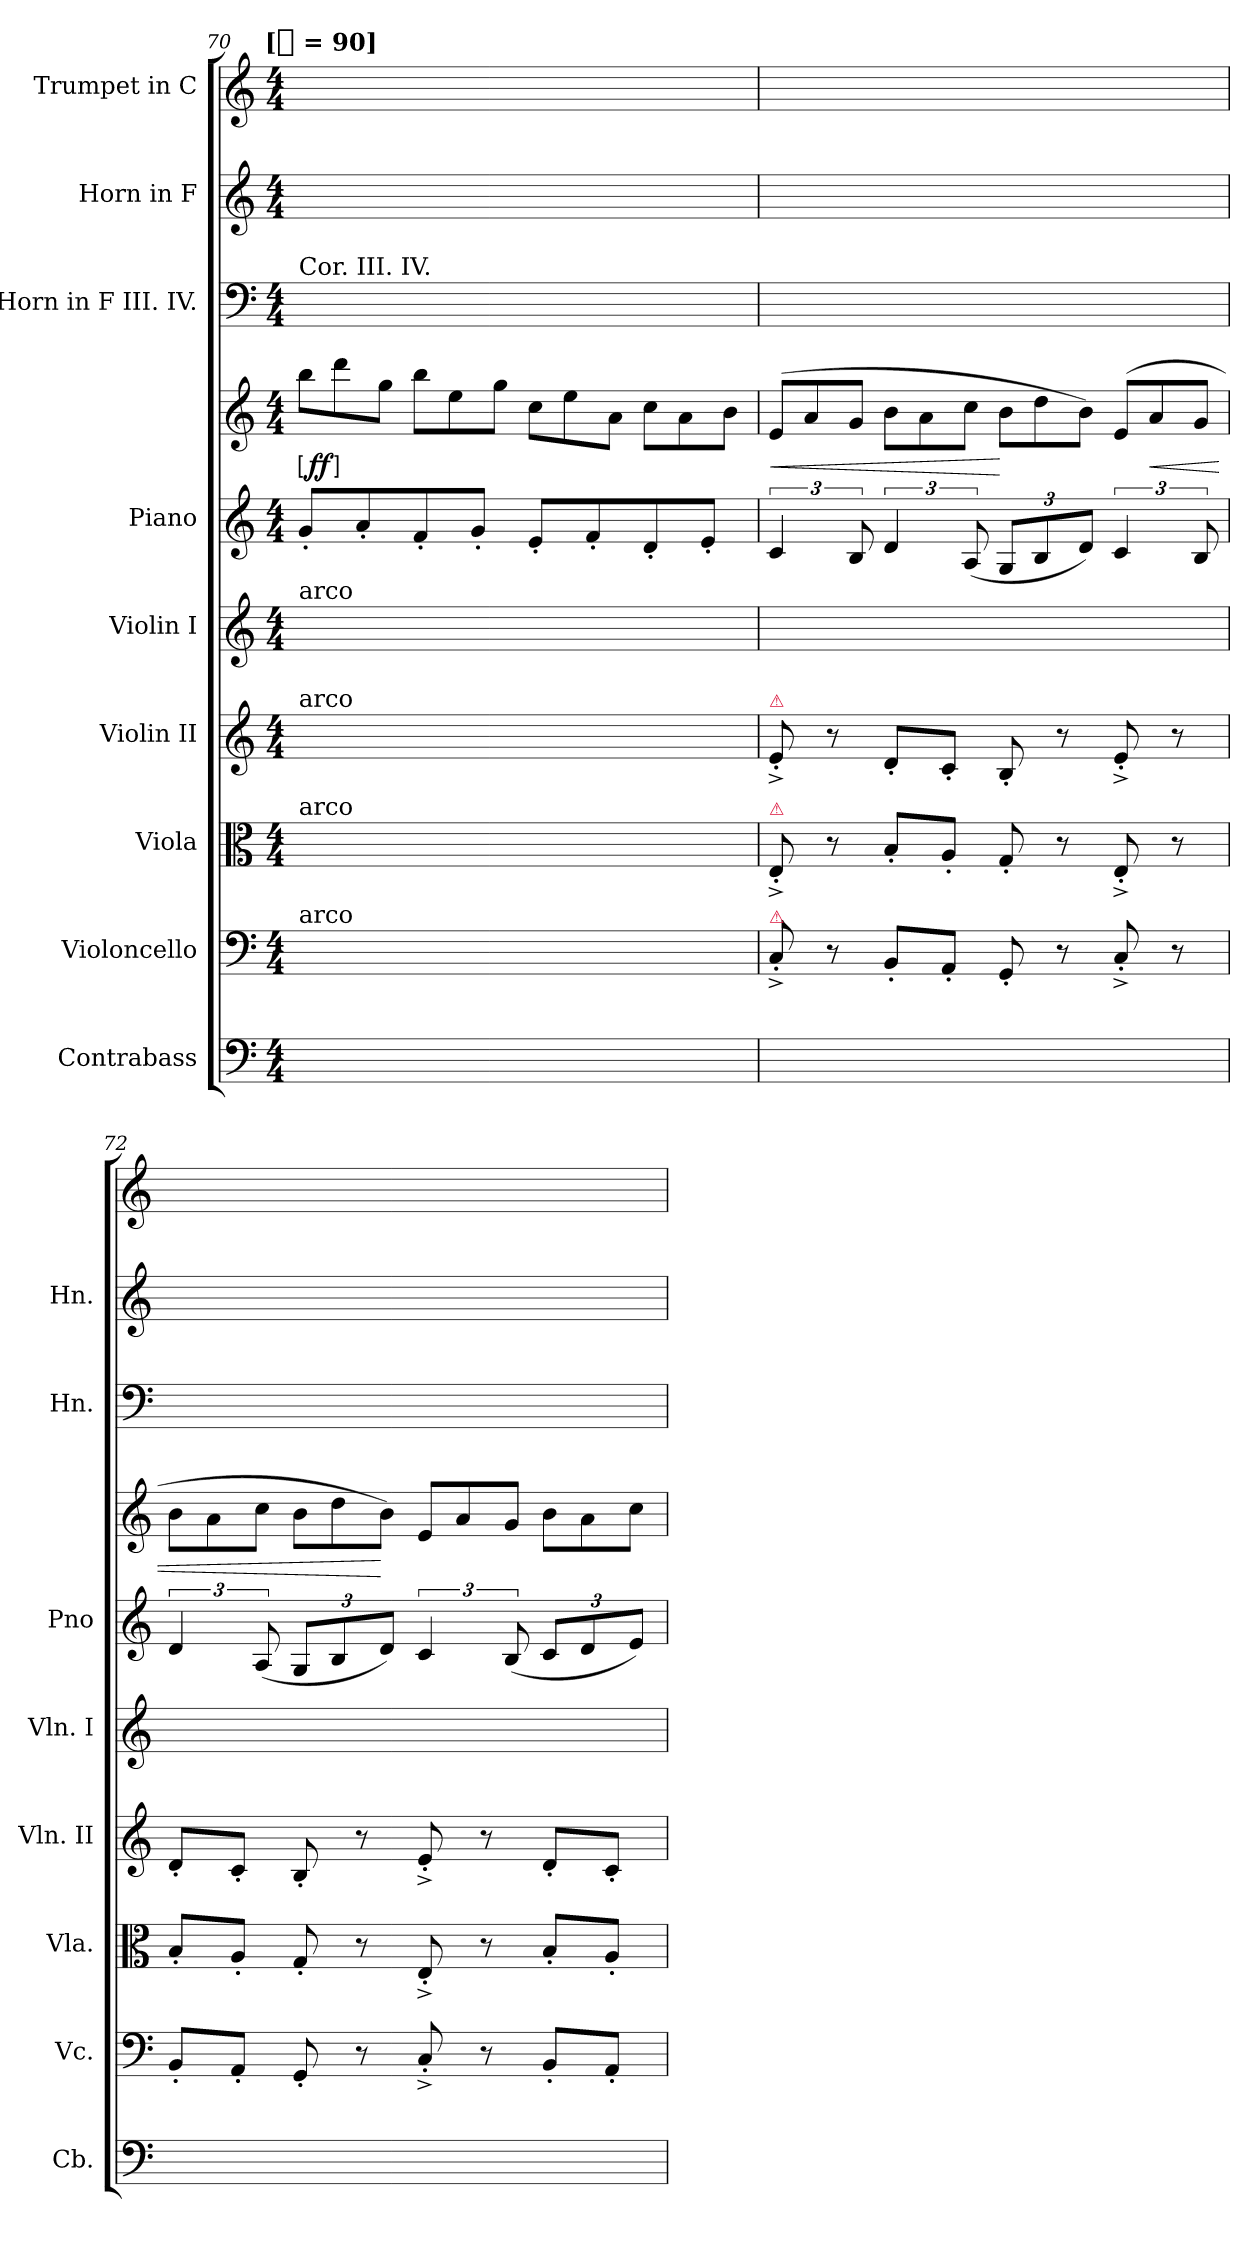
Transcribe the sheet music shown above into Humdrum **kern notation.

**kern	**kern	**kern	**kern	**kern	**kern	**kern	**dynam	**kern	**kern	**kern
*part9	*part8	*part7	*part6	*part5	*part4	*part4	*part4	*part3	*part2	*part1
*staff10	*staff9	*staff8	*staff7	*staff6	*staff5	*staff4	*staff4/5	*staff3	*staff2	*staff1
*I"Contrabass	*I"Violoncello	*I"Viola	*I"Violin II	*I"Violin I	*I"Piano	*	*	*I"Horn in F III. IV.	*I"Horn in F	*I"Trumpet in C
*I'Cb.	*I'Vc.	*I'Vla.	*I'Vln. II	*I'Vln. I	*I'Pno	*	*	*I'Hn.	*I'Hn.	*
*clefF4	*clefF4	*clefC3	*clefG2	*clefG2	*clefG2	*clefG2	*	*clefF4	*clefG2	*clefG2
*ITrd7c12	*	*	*	*	*	*	*	*ITrd4c7	*ITrd4c7	*
*k[]	*k[]	*k[]	*k[]	*k[]	*k[]	*k[]	*	*	*	*k[]
*C:	*C:	*C:	*C:	*C:	*C:	*C:	*	*	*	*C:
!!LO:TX:omd:t=[[half] = 90]
*M4/4	*M4/4	*M4/4	*M4/4	*M4/4	*M4/4	*M4/4	*	*M4/4	*M4/4	*M4/4
*MM180	*MM180	*MM180	*MM180	*MM180	*MM180	*MM180	*	*MM180	*MM180	*MM180
*	*	*	*	*	*	*Xtuplet	*	*	*	*
=70	=70	=70	=70	=70	=70	=70	=70	=70	=70	=70
!	!	!	!	!	!	!	!	!LO:TX:a:t=Cor. III. IV.	!	!
!	!	!	!	!LO:TX:a:t=arco	!	!	!	!	!	!
!	!	!	!LO:TX:a:t=arco	!	!	!	!	!	!	!
!	!	!LO:TX:a:t=arco	!	!	!	!	!	!	!	!
!	!LO:TX:a:t=arco	!	!	!	!	!	!	!	!	!
!	!	!	!	!	!	!	!LO:DY:ed=brack	!	!	!
1ryy	4ryy	4ryy	4ryy	4ryy	8g'L	12bbL	ff	4ryy	1ryy	1ryy
.	.	.	.	.	.	12ddd	.	.	.	.
.	.	.	.	.	8a'	.	.	.	.	.
.	.	.	.	.	.	12ggJ	.	.	.	.
.	4ryy	4ryy	4ryy	4ryy	8f'	12bbL	.	4ryy	.	.
.	.	.	.	.	.	12ee	.	.	.	.
.	.	.	.	.	8g'J	.	.	.	.	.
.	.	.	.	.	.	12ggJ	.	.	.	.
.	4ryy	4ryy	4ryy	4ryy	8e'L	12ccL	.	4ryy	.	.
.	.	.	.	.	.	12ee	.	.	.	.
.	.	.	.	.	8f'	.	.	.	.	.
.	.	.	.	.	.	12aJ	.	.	.	.
.	4ryy	4ryy	4ryy	4ryy	8d'	12ccL	.	4ryy	.	.
.	.	.	.	.	.	12a	.	.	.	.
.	.	.	.	.	8e'J	.	.	.	.	.
.	.	.	.	.	.	12bJ	.	.	.	.
=71	=71	=71	=71	=71	=71	=71	=71	=71	=71	=71
!	!	!	!LO:TX:a:color=crimson:t=⚠	!	!	!	!	!	!	!
!	!	!LO:TX:a:color=crimson:t=⚠	!	!	!	!	!	!	!	!
!	!LO:TX:a:color=crimson:t=⚠	!	!	!	!	!	!	!	!	!
1ryy	8C'^	8E'^	8e'^	1ryy	6c	(12eL	<	1ryy	1ryy	1ryy
.	.	.	.	.	.	12a	.	.	.	.
.	8r	8r	8r	.	.	.	.	.	.	.
.	.	.	.	.	12B	12gJ	.	.	.	.
.	8BB'/L	8B'/L	8d'/L	.	6d	12bL	.	.	.	.
.	.	.	.	.	.	12a	.	.	.	.
.	8AA'/J	8A'/J	8c'/J	.	.	.	.	.	.	.
.	.	.	.	.	(12A	12ccJ	.	.	.	.
.	8GG'	8G'	8B'	.	12GL	12bL	[	.	.	.
.	.	.	.	.	12B	12dd	.	.	.	.
.	8r	8r	8r	.	.	.	.	.	.	.
.	.	.	.	.	12dJ)	12bJ)	.	.	.	.
.	8C'^	8E'^	8e'^	.	6c	(12eL	.	.	.	.
.	.	.	.	.	.	12a	<	.	.	.
.	8r	8r	8r	.	.	.	.	.	.	.
.	.	.	.	.	12B	12gJ	.	.	.	.
=72	=72	=72	=72	=72	=72	=72	=72	=72	=72	=72
1ryy	8BB'/L	8B'/L	8d'/L	1ryy	6d	12bL	.	1ryy	1ryy	1ryy
.	.	.	.	.	.	12a	.	.	.	.
.	8AA'/J	8A'/J	8c'/J	.	.	.	.	.	.	.
.	.	.	.	.	(12A	12ccJ	.	.	.	.
.	8GG'	8G'	8B'	.	12GL	12bL	.	.	.	.
.	.	.	.	.	12B	12dd	.	.	.	.
.	8r	8r	8r	.	.	.	.	.	.	.
.	.	.	.	.	12dJ)	12bJ)	[	.	.	.
.	8C'^	8E'^	8e'^	.	6c	12eL	.	.	.	.
.	.	.	.	.	.	12a	.	.	.	.
.	8r	8r	8r	.	.	.	.	.	.	.
.	.	.	.	.	(12B	12gJ	.	.	.	.
.	8BB'/L	8B'/L	8d'/L	.	12cL	12bL	.	.	.	.
.	.	.	.	.	12d	12a	.	.	.	.
.	8AA'/J	8A'/J	8c'/J	.	.	.	.	.	.	.
.	.	.	.	.	12eJ)	12ccJ	.	.	.	.
=	=	=	=	=	=	=	=	=	=	=
*-	*-	*-	*-	*-	*-	*-	*-	*-	*-	*-
